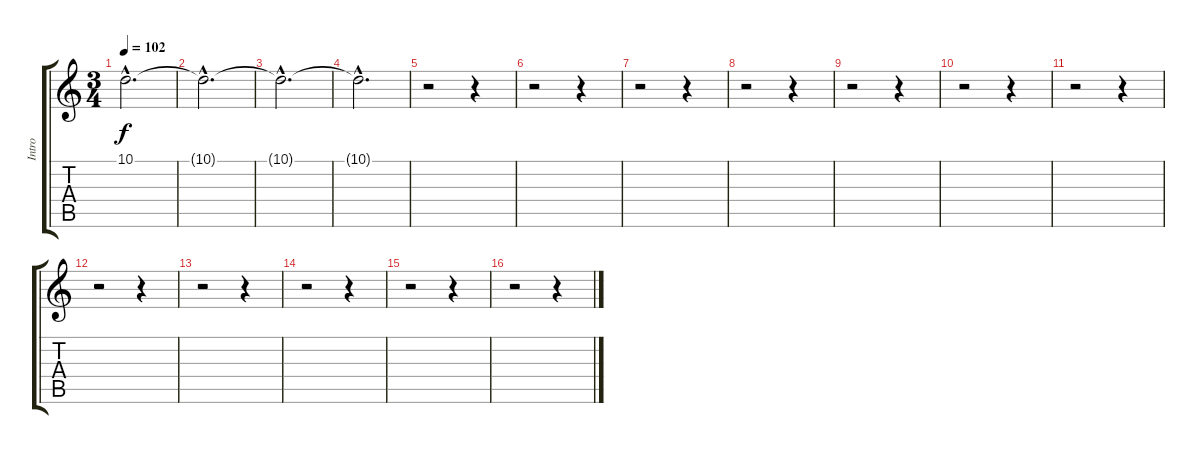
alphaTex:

\track ("Intro" "Intro") {instrument seashore}
\staff {score tabs}
\tuning (E4 B3 G3 D3 A2 E2) {hide}
\ts (3 4)
\tempo 102
\clef g2
\ks c
10.1{hac}.2{d dy f instrument seashore} |
10.1{hac t}.2{d} |
10.1{hac t}.2{d} |
10.1{hac t}.2{d} |
r.2 r.4 |
r.2 r.4 |
r.2 r.4 |
r.2 r.4 |
r.2 r.4 |
r.2 r.4 |
r.2 r.4 |
r.2 r.4 |
r.2 r.4 |
r.2 r.4 |
r.2 r.4 |
r.2 r.4
